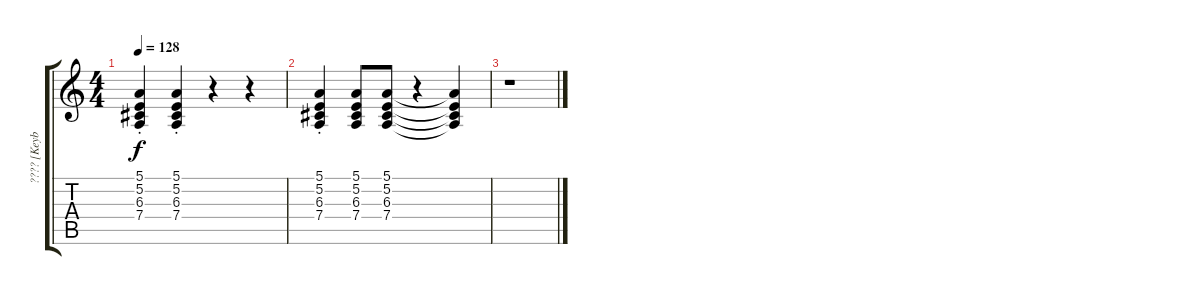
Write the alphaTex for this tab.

\track ("???? [Keyboard]" "???? [Keyb") {instrument drawbarorgan}
\staff {score tabs}
\tuning (E4 B3 G3 D3 A2 E2) {hide}
\ts (4 4)
\tempo 128
\clef g2
\ks c
(5.1{st} 5.2{st} 6.3{st} 7.4).4{dy f} (5.1{st} 5.2{st} 6.3{st} 7.4).4 r.4 r.4 |
(5.1{st} 5.2{st} 6.3{st} 7.4{st}).4 (5.1 5.2 6.3 7.4).8 (5.1 5.2 6.3 7.4).8 r.4 (5.1{t} 5.2{t} 6.3{t} 7.4{t}).4 |
r.1
